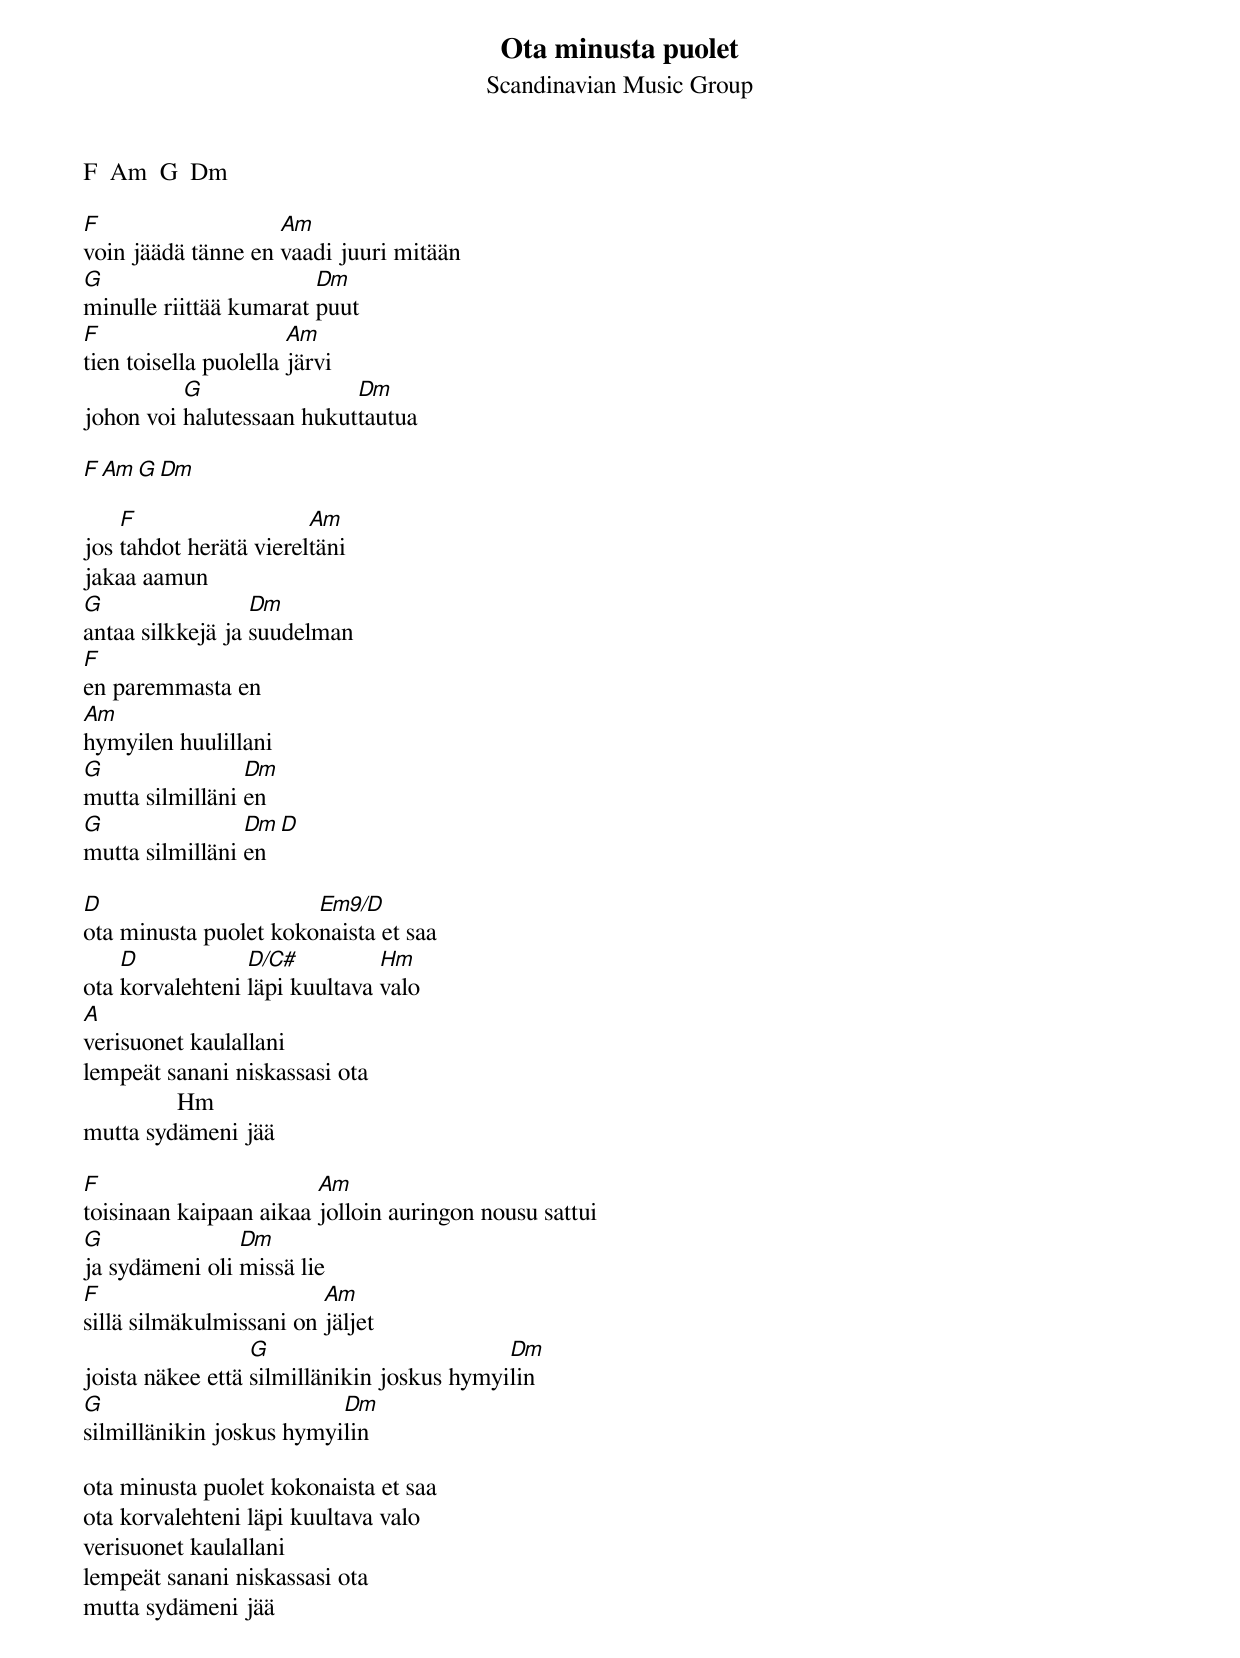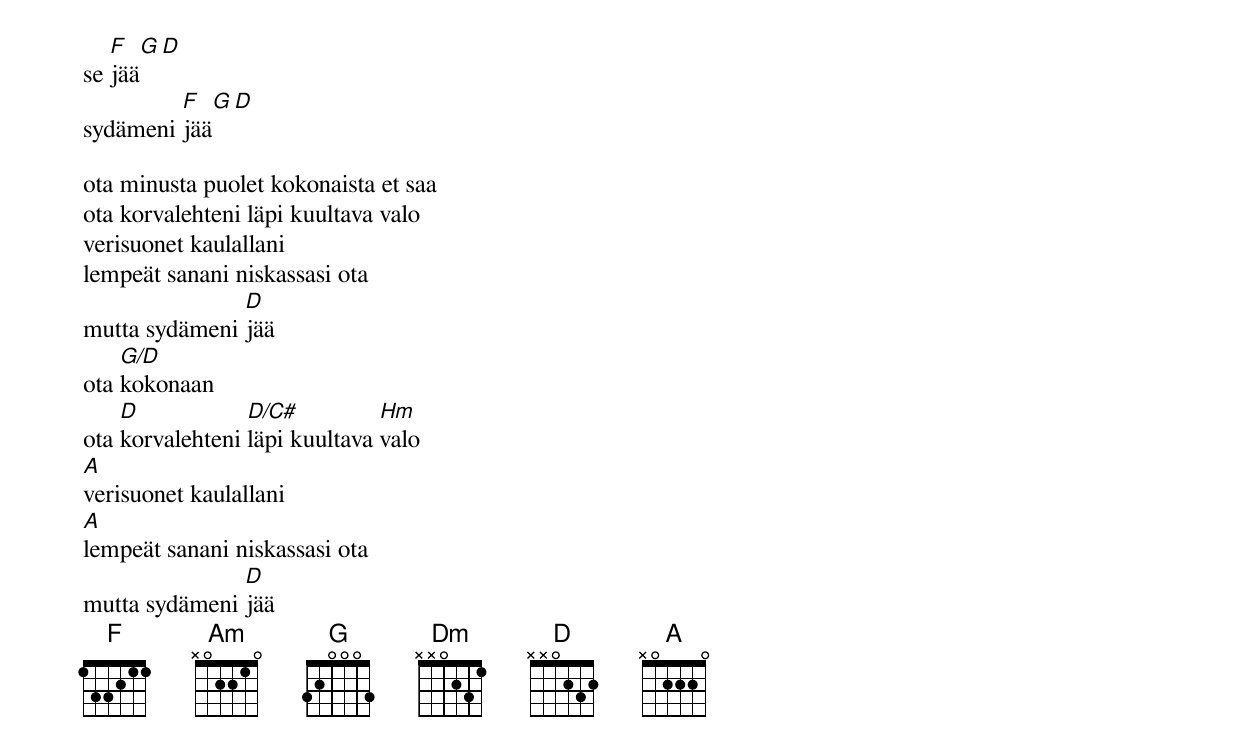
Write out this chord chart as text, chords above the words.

Ota minusta puolet
Scandinavian Music Group

F  Am  G  Dm

F                   Am
voin jäädä tänne en vaadi juuri mitään
G                       Dm
minulle riittää kumarat puut
F                      Am
tien toisella puolella järvi
          G                Dm
johon voi halutessaan hukuttautua

F  Am  G  Dm

    F                   Am
jos tahdot herätä viereltäni
jakaa aamun
G                 Dm
antaa silkkejä ja suudelman
F
en paremmasta en
Am
hymyilen huulillani
G                Dm
mutta silmilläni en
G                Dm   D
mutta silmilläni en

D                      Em9/D
ota minusta puolet kokonaista et saa
    D            D/C#          Hm
ota korvalehteni läpi kuultava valo
A
verisuonet kaulallani
lempeät sanani niskassasi ota
               Hm
mutta sydämeni jää

F                       Am
toisinaan kaipaan aikaa jolloin auringon nousu sattui
G               Dm
ja sydämeni oli missä lie
F                        Am
sillä silmäkulmissani on jäljet
                  G                         Dm
joista näkee että silmillänikin joskus hymyilin
G                         Dm
silmillänikin joskus hymyilin

ota minusta puolet kokonaista et saa
ota korvalehteni läpi kuultava valo
verisuonet kaulallani
lempeät sanani niskassasi ota
mutta sydämeni jää
   F   G   D
se jää
         F   G   D
sydämeni jää

ota minusta puolet kokonaista et saa
ota korvalehteni läpi kuultava valo
verisuonet kaulallani
lempeät sanani niskassasi ota
               D
mutta sydämeni jää
    G/D
ota kokonaan
    D            D/C#          Hm
ota korvalehteni läpi kuultava valo
A
verisuonet kaulallani
A
lempeät sanani niskassasi ota
               D
mutta sydämeni jää
